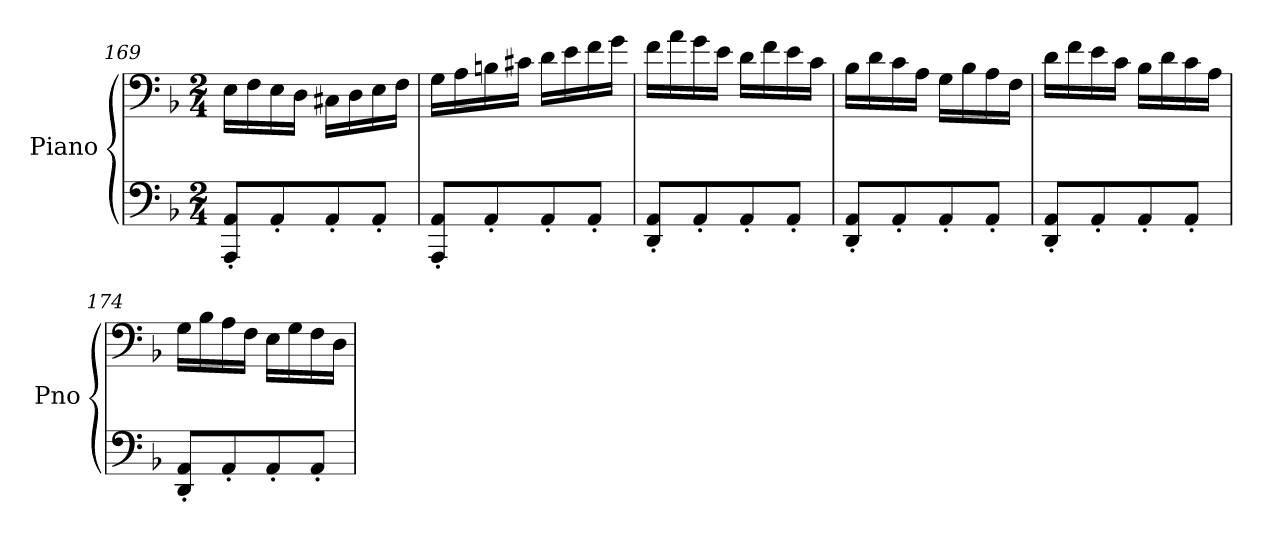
**kern	**kern
*part1	*part1
*staff2	*staff1
*I"Piano	*
*I'Pno	*
!!LO:LB:g=z
*clefF4	*clefF4
*k[b-]	*k[b-]
*M2/4	*M2/4
=169	=169
8AAA/' 8AA/'L	16E\LL
.	16F\
8AA'/	16E\
.	16D\JJ
8AA'/	16C#X\LL
.	16D\
8AA'/J	16E\
.	16F\JJ
=170	=170
8AAA/' 8AA/'L	16G\LL
.	16A\
8AA'/	16Bn\
.	16c#X\JJ
8AA'/	16d\LL
.	16e\
8AA'/J	16f\
.	16g\JJ
=171	=171
8DD/' 8AA/'L	16f\LL
.	16a\
8AA'/	16g\
.	16e\JJ
8AA'/	16d\LL
.	16f\
8AA'/J	16e\
.	16c\JJ
=172	=172
8DD/' 8AA/'L	16B-\LL
.	16d\
8AA'/	16c\
.	16A\JJ
8AA'/	16G\LL
.	16B-\
8AA'/J	16A\
.	16F\JJ
=173	=173
8DD/' 8AA/'L	16d\LL
.	16f\
8AA'/	16e\
.	16c\JJ
8AA'/	16B-\LL
.	16d\
8AA'/J	16c\
.	16A\JJ
!!LO:LB:g=z
=174	=174
8DD/' 8AA/'L	16G\LL
.	16B-\
8AA'/	16A\
.	16F\JJ
8AA'/	16E\LL
.	16G\
8AA'/J	16F\
.	16D\JJ
=	=
*-	*-
